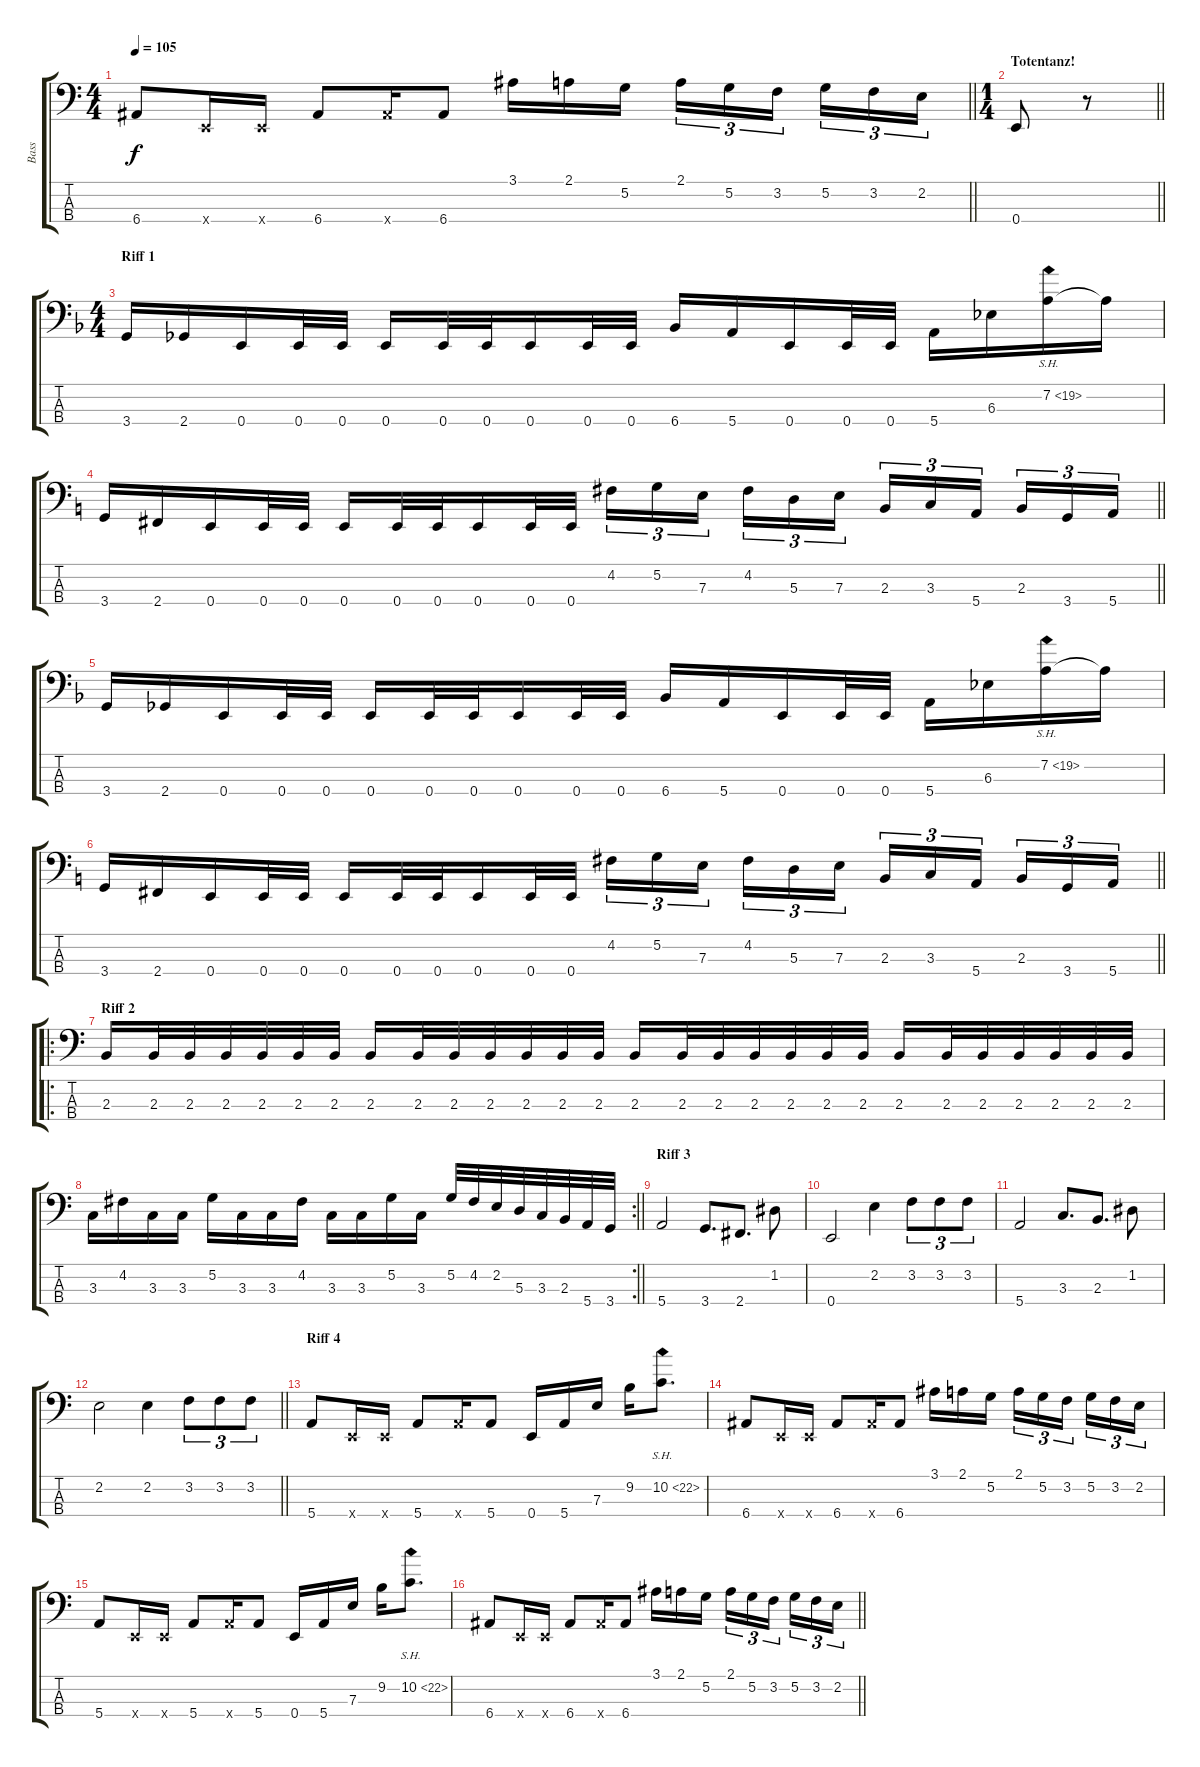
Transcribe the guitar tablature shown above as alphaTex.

\track ("Bass" "Bass") {instrument electricbassfinger}
\staff {score tabs}
\tuning (G2 D2 A1 E1) {hide}
\ts (4 4)
\tempo 105
\clef f4
\barLineRight lightlight
\ks c
6.4.8{dy f} 0.4{x}.16 0.4{x}.16 6.4.8 6.4{x}.16 6.4.8 3.1.16 2.1.16 5.2.16 2.1.16{tu (3 2)} 5.2.16{tu (3 2)} 3.2.16{tu (3 2) beam splitsecondary} 5.2.16{tu (3 2)} 3.2.16{tu (3 2)} 2.2.16{tu (3 2)} |
\ts (1 4)
\section ("" "Totentanz!")
\barLineRight lightlight
0.4.8 r.8 |
\ts (4 4)
\section ("" "Riff 1")
\ks f
3.4.16 2.4.16 0.4.16 0.4.32 0.4.32 0.4.16 0.4.32 0.4.32 0.4.16 0.4.32 0.4.32 6.4.16 5.4.16 0.4.16 0.4.32 0.4.32 5.4.16 6.3.16 7.2{sh 12}.16 7.2{t}.16 |
\barLineRight lightlight
\ks c
3.4.16 2.4.16 0.4.16 0.4.32 0.4.32 0.4.16 0.4.32 0.4.32 0.4.16 0.4.32 0.4.32 4.2.16{tu (3 2)} 5.2.16{tu (3 2)} 7.3.16{tu (3 2) beam splitsecondary} 4.2.16{tu (3 2)} 5.3.16{tu (3 2)} 7.3.16{tu (3 2)} 2.3.16{tu (3 2)} 3.3.16{tu (3 2)} 5.4.16{tu (3 2) beam splitsecondary} 2.3.16{tu (3 2)} 3.4.16{tu (3 2)} 5.4.16{tu (3 2)} |
\ks f
3.4.16 2.4.16 0.4.16 0.4.32 0.4.32 0.4.16 0.4.32 0.4.32 0.4.16 0.4.32 0.4.32 6.4.16 5.4.16 0.4.16 0.4.32 0.4.32 5.4.16 6.3.16 7.2{sh 12}.16 7.2{t}.16 |
\barLineRight lightlight
\ks c
3.4.16 2.4.16 0.4.16 0.4.32 0.4.32 0.4.16 0.4.32 0.4.32 0.4.16 0.4.32 0.4.32 4.2.16{tu (3 2)} 5.2.16{tu (3 2)} 7.3.16{tu (3 2) beam splitsecondary} 4.2.16{tu (3 2)} 5.3.16{tu (3 2)} 7.3.16{tu (3 2)} 2.3.16{tu (3 2)} 3.3.16{tu (3 2)} 5.4.16{tu (3 2) beam splitsecondary} 2.3.16{tu (3 2)} 3.4.16{tu (3 2)} 5.4.16{tu (3 2)} |
\ro
\section ("" "Riff 2")
2.3.16 2.3.32 2.3.32 2.3.32 2.3.32 2.3.32 2.3.32 2.3.16 2.3.32 2.3.32 2.3.32 2.3.32 2.3.32 2.3.32 2.3.16 2.3.32 2.3.32 2.3.32 2.3.32 2.3.32 2.3.32 2.3.16 2.3.32 2.3.32 2.3.32 2.3.32 2.3.32 2.3.32 |
\rc 2
\barLineRight lightlight
3.3.16 4.2.16 3.3.16 3.3.16 5.2.16 3.3.16 3.3.16 4.2.16 3.3.16 3.3.16 5.2.16 3.3.16 5.2.32 4.2.32 2.2.32 5.3.32 3.3.32 2.3.32 5.4.32 3.4.32 |
\section ("" "Riff 3")
5.4.2 3.4.8{d} 2.4.8{d} 1.2.8 |
0.4.2 2.2.4 3.2.8{tu (3 2)} 3.2.8{tu (3 2)} 3.2.8{tu (3 2)} |
5.4.2 3.3.8{d} 2.3.8{d} 1.2.8 |
\barLineRight lightlight
2.2.2 2.2.4 3.2.8{tu (3 2)} 3.2.8{tu (3 2)} 3.2.8{tu (3 2)} |
\section ("" "Riff 4")
5.4.8 0.4{x}.16 0.4{x}.16 5.4.8 5.4{x}.16 5.4.8 0.4.16 5.4.16 7.3.16 9.2.16 10.2{sh 12}.8{d} |
6.4.8 0.4{x}.16 0.4{x}.16 6.4.8 6.4{x}.16 6.4.8 3.1.16 2.1.16 5.2.16 2.1.16{tu (3 2)} 5.2.16{tu (3 2)} 3.2.16{tu (3 2) beam splitsecondary} 5.2.16{tu (3 2)} 3.2.16{tu (3 2)} 2.2.16{tu (3 2)} |
5.4.8 0.4{x}.16 0.4{x}.16 5.4.8 5.4{x}.16 5.4.8 0.4.16 5.4.16 7.3.16 9.2.16 10.2{sh 12}.8{d} |
\barLineRight lightlight
6.4.8 0.4{x}.16 0.4{x}.16 6.4.8 6.4{x}.16 6.4.8 3.1.16 2.1.16 5.2.16 2.1.16{tu (3 2)} 5.2.16{tu (3 2)} 3.2.16{tu (3 2) beam splitsecondary} 5.2.16{tu (3 2)} 3.2.16{tu (3 2)} 2.2.16{tu (3 2)}
